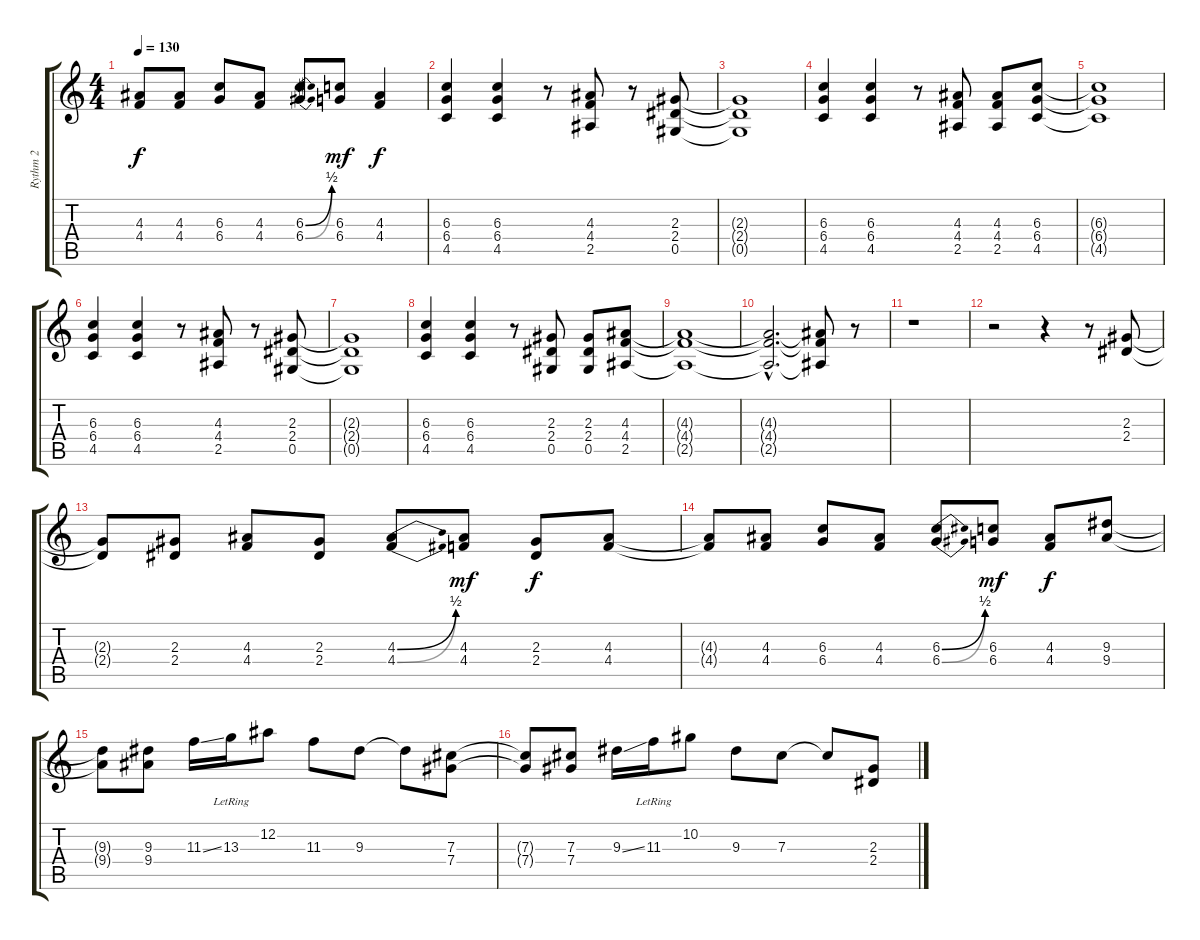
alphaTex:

\track ("Rythm 2" "Rythm 2") {instrument overdrivenguitar}
\staff {score tabs}
\tuning (Eb4 Bb3 Gb3 Db3 Ab2 Eb2) {hide}
\ts (4 4)
\tempo 130
\clef g2
\ks c
(4.3{t} 4.4{t}).8{dy f} (4.3 4.4).8 (6.3 6.4).8 (4.3 4.4).8 (6.3{be (bend 0 0 60 2)} 6.4{be (bend 0 0 60 2)}).8 (6.3 6.4).8{dy mf} (4.3 4.4).4{dy f} |
(6.3 6.4 4.5).4 (6.3 6.4 4.5).4 r.8 (4.3 4.4 2.5).8 r.8 (2.3 2.4 0.5).8 |
(2.3{t} 2.4{t} 0.5{t}).1 |
(6.3 6.4 4.5).4 (6.3 6.4 4.5).4 r.8 (4.3 4.4 2.5).8 (4.3 4.4 2.5).8 (6.3 6.4 4.5).8 |
(6.3{t} 6.4{t} 4.5{t}).1 |
(6.3 6.4 4.5).4 (6.3 6.4 4.5).4 r.8 (4.3 4.4 2.5).8 r.8 (2.3 2.4 0.5).8 |
(2.3{t} 2.4{t} 0.5{t}).1 |
(6.3 6.4 4.5).4 (6.3 6.4 4.5).4 r.8 (2.3 2.4 0.5).8 (2.3 2.4 0.5).8 (4.3 4.4 2.5).8 |
(4.3{t} 4.4{t} 2.5{t}).1 |
(4.3{hac t} 4.4{hac t} 2.5{hac t}).2{d} (4.3{t} 4.4{t} 2.5{t}).8 r.8 |
r.1 |
r.2 r.4 r.8 (2.3 2.4).8 |
(2.3{t} 2.4{t}).8 (2.3 2.4).8 (4.3 4.4).8 (2.3 2.4).8 (4.3{be (bend 0 0 60 2)} 4.4{be (bend 0 0 60 2)}).8 (4.3 4.4).8{dy mf} (2.3 2.4).8{dy f} (4.3 4.4).8 |
(4.3{t} 4.4{t}).8 (4.3 4.4).8 (6.3 6.4).8 (4.3 4.4).8 (6.3{be (bend 0 0 60 2)} 6.4{be (bend 0 0 60 2)}).8 (6.3 6.4).8{dy mf} (4.3 4.4).8{dy f} (9.3 9.4).8 |
(9.3{t} 9.4{t}).8 (9.3 9.4).8 11.3{ss}.16 13.3{lr}.16 12.2.8 11.3.8 9.3.8 9.3{t}.8 (7.3 7.4).8 |
(7.3{t} 7.4{t}).8 (7.3 7.4).8 9.3{ss}.16 11.3{lr}.16 10.2.8 9.3.8 7.3.8 7.3{t}.8 (2.3 2.4).8
